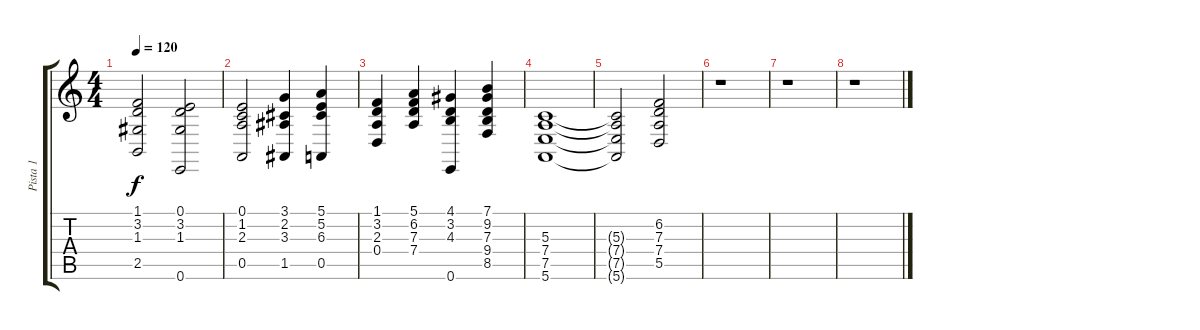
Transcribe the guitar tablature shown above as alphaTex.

\track ("Pista 1" "Pista 1") {instrument stringensemble1}
\staff {score tabs}
\tuning (E4 B3 G3 D3 A2 E2) {hide}
\ts (4 4)
\tempo 120
\clef g2
\ks c
(1.1 3.2 1.3 2.5).2{dy f} (0.1 3.2 1.3 0.6).2 |
(0.1 1.2 2.3 0.5).2 (3.1 2.2 3.3 1.5).4 (5.1 5.2 6.3 0.5).4 |
(1.1 3.2 2.3 0.4).4 (5.1 6.2 7.3 7.4).4 (4.1 3.2 4.3 0.6).4 (7.1 9.2 7.3 9.4 8.5).4 |
(5.3 7.4 7.5 5.6).1 |
(5.3{t} 7.4{t} 7.5{t} 5.6{t}).2 (6.2 7.3 7.4 5.5).2 |
r.1 |
r.1 |
r.1
